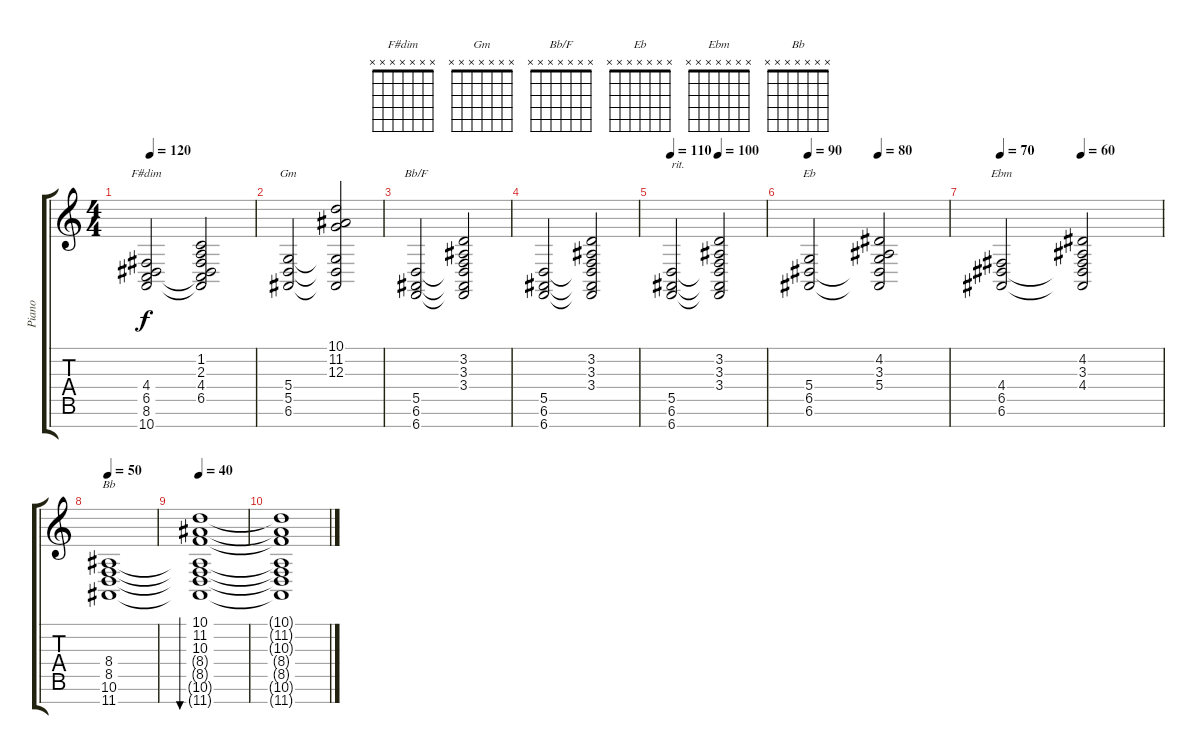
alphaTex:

\track ("Piano" "Piano") {instrument acousticgrandpiano}
\staff {score tabs}
\tuning (E4 B3 G3 D3 A2 E2 B1) {hide}
\chord ("F#dim" x x x x x x x) {firstfret 0}
\chord ("Gm" x x x x x x x) {firstfret 0}
\chord ("Bb/F" x x x x x x x) {firstfret 0}
\chord ("Eb" x x x x x x x) {firstfret 0}
\chord ("Ebm" x x x x x x x) {firstfret 0}
\chord ("Bb" x x x x x x x) {firstfret 0}
\ts (4 4)
\tempo 120
\clef g2
\ks c
(4.4 6.5 8.6 10.7).2{ch "F#dim" dy f} (1.2 2.3 4.4 6.5 8.6{t} 10.7{t}).2 |
(5.4 5.5 6.6).2{ch "Gm"} (10.1 11.2 12.3 5.4{t} 5.5{t} 6.6{t}).2 |
(5.5 6.6 6.7).2{ch "Bb/F"} (3.2 3.3 3.4 5.5{t} 6.6{t} 6.7{t}).2 |
(5.5 6.6 6.7).2 (3.2 3.3 3.4 5.5{t} 6.6{t} 6.7{t}).2 |
\tempo 110
\tempo (100 0.5)
(5.5 6.6 6.7).2{txt "rit."} (3.2 3.3 3.4 5.5{t} 6.6{t} 6.7{t}).2 |
\tempo 90
\tempo (80 0.5)
(5.4 6.5 6.6).2{ch "Eb"} (4.2 3.3 5.4 6.5{t} 6.6{t}).2 |
\tempo 70
\tempo (60 0.5)
(4.4 6.5 6.6).2{ch "Ebm"} (4.2 3.3 4.4 6.5{t} 6.6{t}).2 |
\tempo 50
(8.4 8.5 10.6 11.7).1{ch "Bb"} |
\tempo 40
(10.1 11.2 10.3 8.4{t} 8.5{t} 10.6{t} 11.7{t}).1{bu 240} |
(10.1{t} 11.2{t} 10.3{t} 8.4{t} 8.5{t} 10.6{t} 11.7{t}).1
